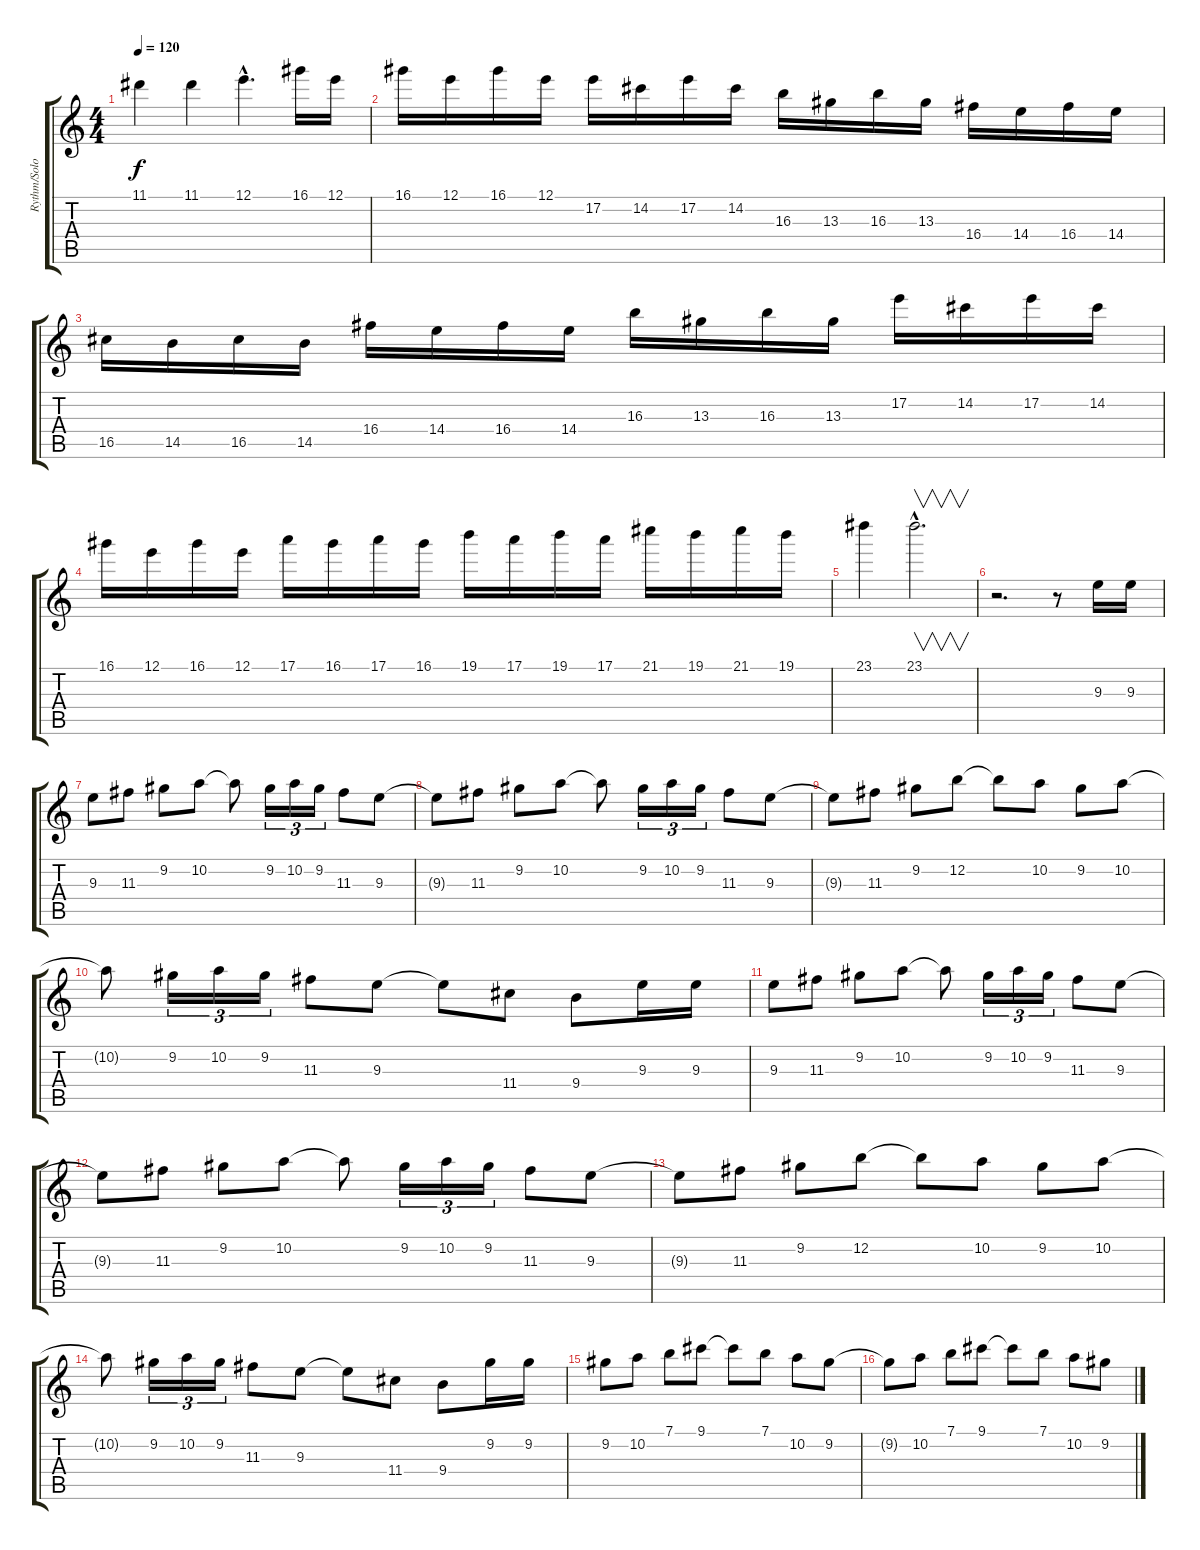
\track ("Rythm/Solo Guitar 2" "Rythm/Solo") {instrument acousticguitarnylon}
\staff {score tabs}
\tuning (E4 B3 G3 D3 A2 E2) {hide}
\ts (4 4)
\tempo 120
\clef g2
\ks c
11.1.4{dy f instrument distortionguitar} 11.1.4 12.1{hac}.4{d} 16.1.16 12.1.16 |
16.1.16 12.1.16 16.1.16 12.1.16 17.2.16 14.2.16 17.2.16 14.2.16 16.3.16 13.3.16 16.3.16 13.3.16 16.4.16 14.4.16 16.4.16 14.4.16 |
16.5.16 14.5.16 16.5.16 14.5.16 16.4.16 14.4.16 16.4.16 14.4.16 16.3.16 13.3.16 16.3.16 13.3.16 17.2.16 14.2.16 17.2.16 14.2.16 |
16.1.16 12.1.16 16.1.16 12.1.16 17.1.16 16.1.16 17.1.16 16.1.16 19.1.16 17.1.16 19.1.16 17.1.16 21.1.16 19.1.16 21.1.16 19.1.16 |
23.1.4 23.1{hac}.2{v d} |
r.2{d} r.8 9.3.16 9.3.16 |
9.3.8 11.3.8 9.2.8 10.2.8 10.2{t}.8 9.2.16{tu (3 2)} 10.2.16{tu (3 2)} 9.2.16{tu (3 2)} 11.3.8 9.3.8 |
9.3{t}.8 11.3.8 9.2.8 10.2.8 10.2{t}.8 9.2.16{tu (3 2)} 10.2.16{tu (3 2)} 9.2.16{tu (3 2)} 11.3.8 9.3.8 |
9.3{t}.8 11.3.8 9.2.8 12.2.8 12.2{t}.8 10.2.8 9.2.8 10.2.8 |
10.2{t}.8 9.2.16{tu (3 2)} 10.2.16{tu (3 2)} 9.2.16{tu (3 2)} 11.3.8 9.3.8 9.3{t}.8 11.4.8 9.4.8 9.3.16 9.3.16 |
9.3.8 11.3.8 9.2.8 10.2.8 10.2{t}.8 9.2.16{tu (3 2)} 10.2.16{tu (3 2)} 9.2.16{tu (3 2)} 11.3.8 9.3.8 |
9.3{t}.8 11.3.8 9.2.8 10.2.8 10.2{t}.8 9.2.16{tu (3 2)} 10.2.16{tu (3 2)} 9.2.16{tu (3 2)} 11.3.8 9.3.8 |
9.3{t}.8 11.3.8 9.2.8 12.2.8 12.2{t}.8 10.2.8 9.2.8 10.2.8 |
10.2{t}.8 9.2.16{tu (3 2)} 10.2.16{tu (3 2)} 9.2.16{tu (3 2)} 11.3.8 9.3.8 9.3{t}.8 11.4.8 9.4.8 9.2.16 9.2.16 |
9.2.8 10.2.8 7.1.8 9.1.8 9.1{t}.8 7.1.8 10.2.8 9.2.8 |
9.2{t}.8 10.2.8 7.1.8 9.1.8 9.1{t}.8 7.1.8 10.2.8 9.2.8
